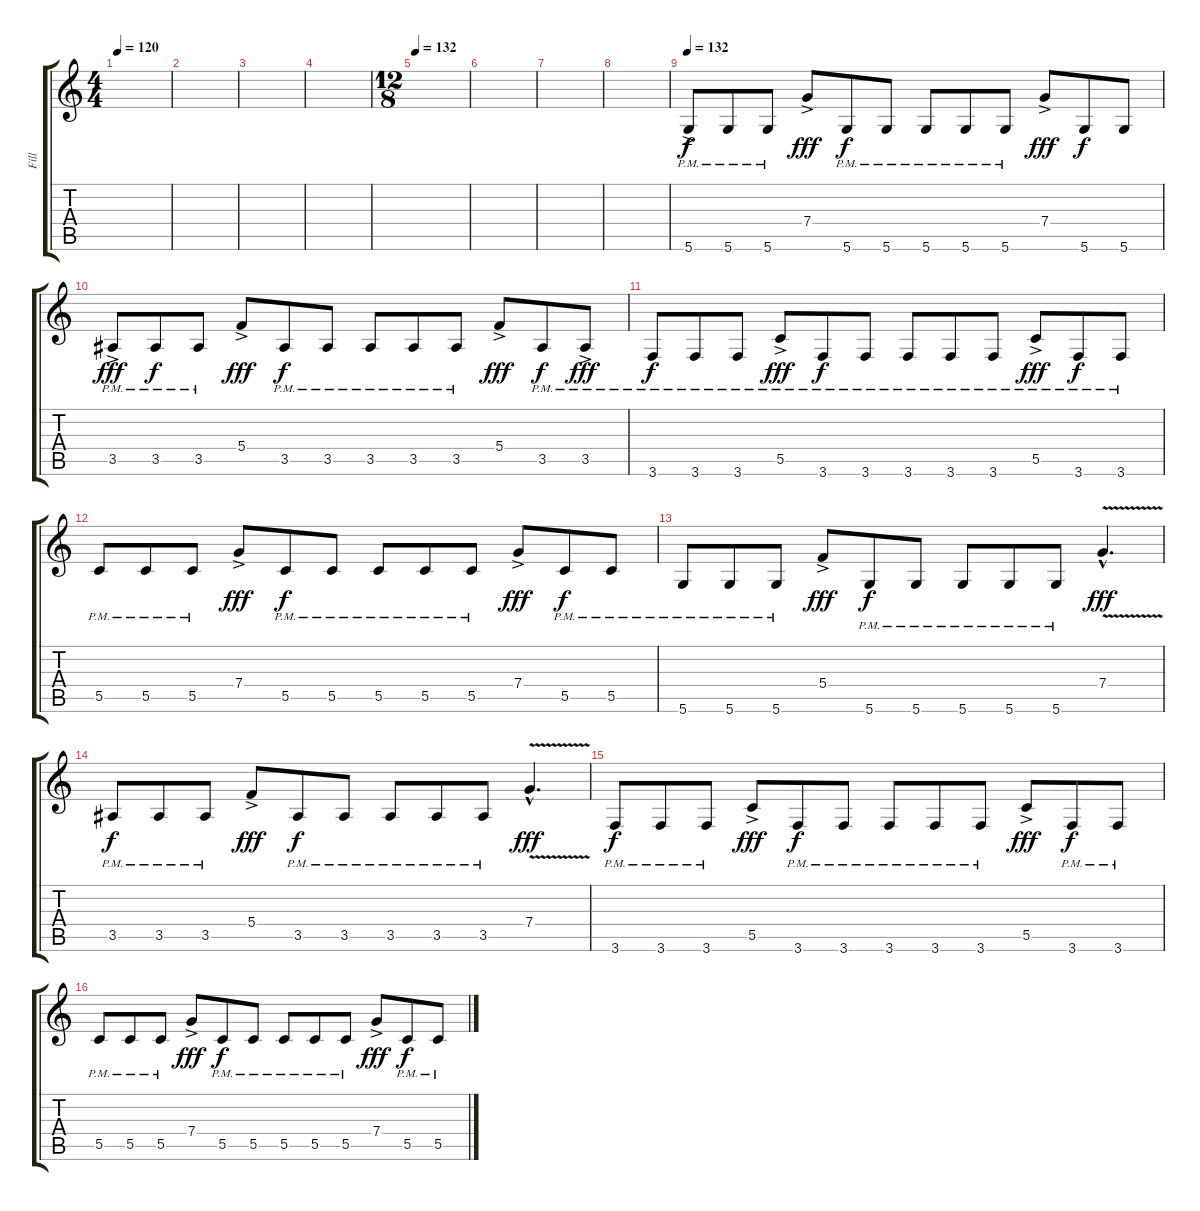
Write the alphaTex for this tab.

\track ("Fill" "Fill") {instrument distortionguitar}
\staff {score tabs}
\tuning (D4 A3 F3 C3 G2 D2) {hide}
\ts (4 4)
\tempo 120
\clef g2
\ks c
|
|
|
|
\ts (12 8)
\tempo 132
|
|
|
|
\tempo 132
5.6{ac pm}.8 5.6{pm}.8{dy f} 5.6{pm}.8 7.4{ac}.8{dy fff} 5.6{pm}.8{dy f} 5.6{pm}.8 5.6{pm}.8 5.6{pm}.8 5.6{pm}.8 7.4{ac}.8{dy fff} 5.6.8{dy f} 5.6.8 |
3.5{ac pm}.8{dy fff} 3.5{pm}.8{dy f} 3.5{pm}.8 5.4{ac}.8{dy fff} 3.5{pm}.8{dy f} 3.5{pm}.8 3.5{pm}.8 3.5{pm}.8 3.5{pm}.8 5.4{ac}.8{dy fff} 3.5{pm}.8{dy f} 3.5{ac pm}.8{dy fff} |
3.6{pm}.8{dy f} 3.6{pm}.8 3.6{pm}.8 5.5{ac pm}.8{dy fff} 3.6{pm}.8{dy f} 3.6{pm}.8 3.6{pm}.8 3.6{pm}.8 3.6{pm}.8 5.5{ac pm}.8{dy fff} 3.6{pm}.8{dy f} 3.6{pm}.8 |
5.5{pm}.8 5.5{pm}.8 5.5{pm}.8 7.4{ac}.8{dy fff} 5.5{pm}.8{dy f} 5.5{pm}.8 5.5{pm}.8 5.5{pm}.8 5.5{pm}.8 7.4{ac}.8{dy fff} 5.5{pm}.8{dy f} 5.5{pm}.8 |
5.6{pm}.8 5.6{pm}.8 5.6{pm}.8 5.4{ac}.8{dy fff} 5.6{pm}.8{dy f} 5.6{pm}.8 5.6{pm}.8 5.6{pm}.8 5.6{pm}.8 7.4{v hac}.4{d dy fff} |
3.5{pm}.8{dy f} 3.5{pm}.8 3.5{pm}.8 5.4{ac}.8{dy fff} 3.5{pm}.8{dy f} 3.5{pm}.8 3.5{pm}.8 3.5{pm}.8 3.5{pm}.8 7.4{v hac}.4{d dy fff} |
3.6{pm}.8{dy f} 3.6{pm}.8 3.6{pm}.8 5.5{ac}.8{dy fff} 3.6{pm}.8{dy f} 3.6{pm}.8 3.6{pm}.8 3.6{pm}.8 3.6{pm}.8 5.5{ac}.8{dy fff} 3.6{pm}.8{dy f} 3.6{pm}.8 |
5.5{pm}.8 5.5{pm}.8 5.5{pm}.8 7.4{ac}.8{dy fff} 5.5{pm}.8{dy f} 5.5{pm}.8 5.5{pm}.8 5.5{pm}.8 5.5{pm}.8 7.4{ac}.8{dy fff} 5.5{pm}.8{dy f} 5.5{pm}.8
